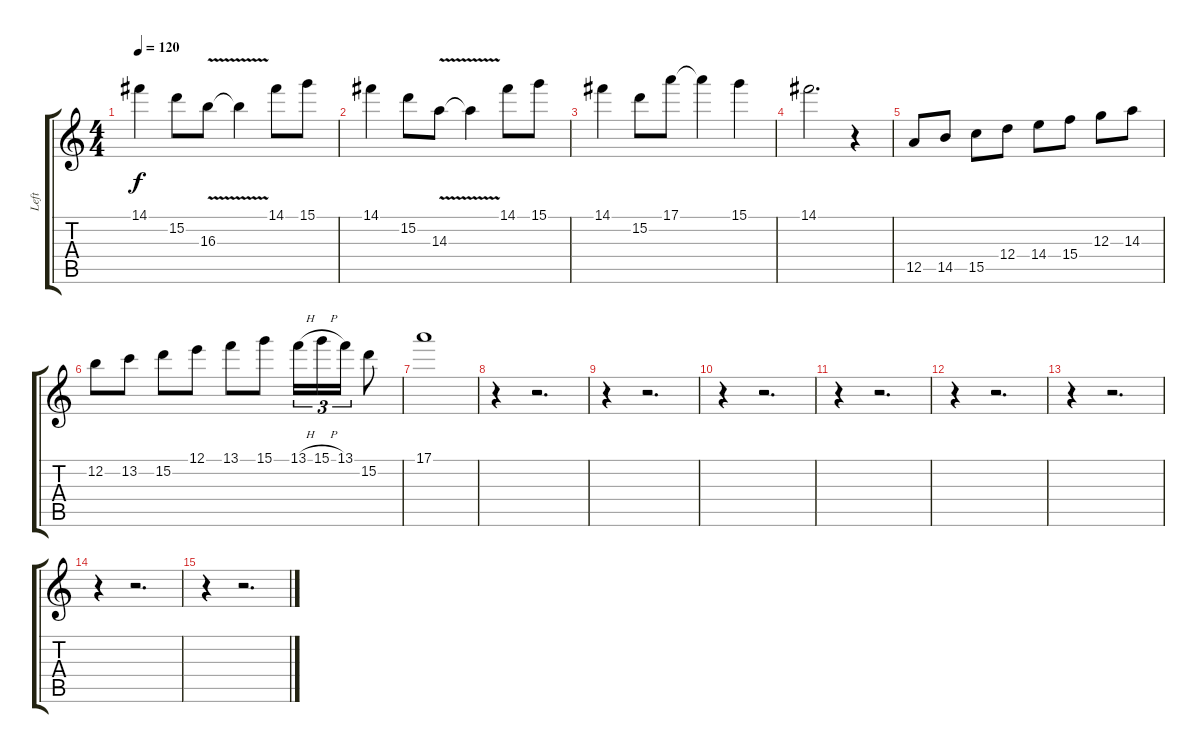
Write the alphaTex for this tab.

\track ("Left" "Left") {instrument acousticguitarsteel}
\staff {score tabs}
\tuning (E4 B3 G3 D3 A2 E2) {hide}
\ts (4 4)
\tempo 120
\clef g2
\ks c
14.1.4{dy f} 15.2.8 16.3{v}.8 16.3{v t}.4 14.1.8 15.1.8 |
14.1.4 15.2.8 14.3{v}.8 14.3{v t}.4 14.1.8 15.1.8 |
14.1.4 15.2.8 17.1.8 17.1{t}.4 15.1.4 |
14.1.2{d} r.4 |
12.5.8 14.5.8 15.5.8 12.4.8 14.4.8 15.4.8 12.3.8 14.3.8 |
12.2.8 13.2.8 15.2.8 12.1.8 13.1.8 15.1.8 13.1{h}.16{tu (3 2)} 15.1{h}.16{tu (3 2)} 13.1.16{tu (3 2)} 15.2.8 |
17.1.1 |
r.4 r.2{d} |
r.4 r.2{d} |
r.4 r.2{d} |
r.4 r.2{d} |
r.4 r.2{d} |
r.4 r.2{d} |
r.4 r.2{d} |
r.4 r.2{d}
